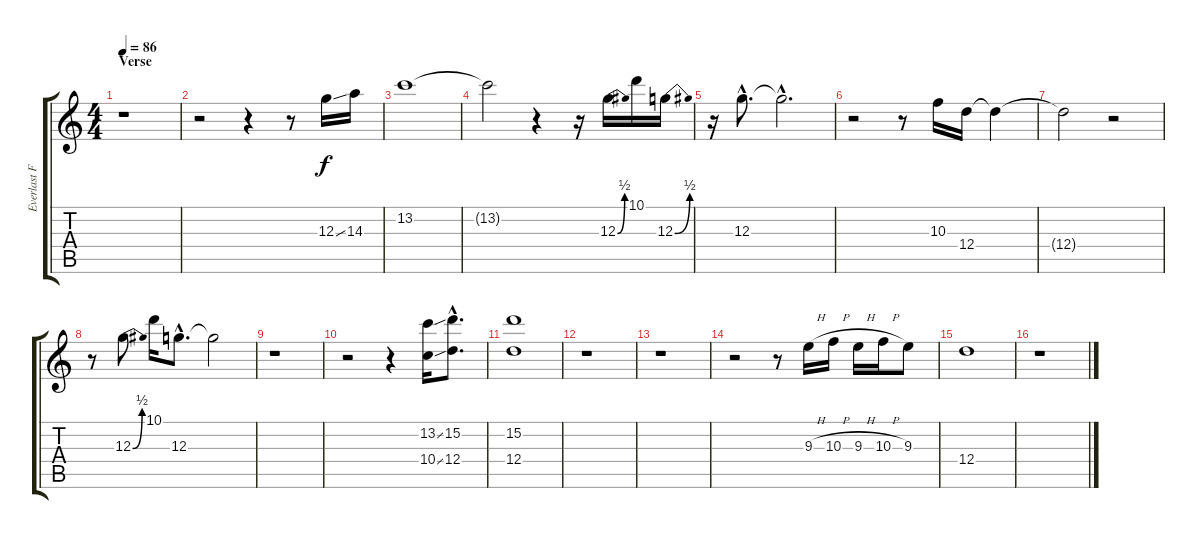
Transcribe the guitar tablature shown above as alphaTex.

\track ("Everlast Fills" "Everlast F") {instrument acousticguitarsteel}
\staff {score tabs}
\tuning (E4 B3 G3 D3 A2 E2) {hide}
\ts (4 4)
\section ("" "Verse")
\tempo 86
\clef g2
\ks c
r.1{dy f} |
r.2 r.4 r.8 12.3{ss}.16 14.3.16 |
13.2.1 |
13.2{t}.2 r.4 r.16 12.3{be (bend 0 0 60 2)}.16 10.1.16 12.3{be (bend 0 0 60 2)}.16 |
r.16 12.3{hac}.8{d} 12.3{hac t}.2{d} |
r.2 r.8 10.3.16 12.4.16 12.4{t}.4 |
12.4{t}.2 r.2 |
r.8 12.3{be (bend 0 0 60 2)}.8 10.1.16 12.3{hac}.8{d} 12.3{t}.2 |
r.1 |
r.2 r.4 (13.2{ss} 10.4{ss}).16 (15.2{hac} 12.4{hac}).8{d} |
(15.2 12.4).1 |
r.1 |
r.1 |
r.2 r.8 9.3{h}.16 10.3{h}.16 9.3{h}.16 10.3{h}.16 9.3.8 |
12.4.1 |
r.1
